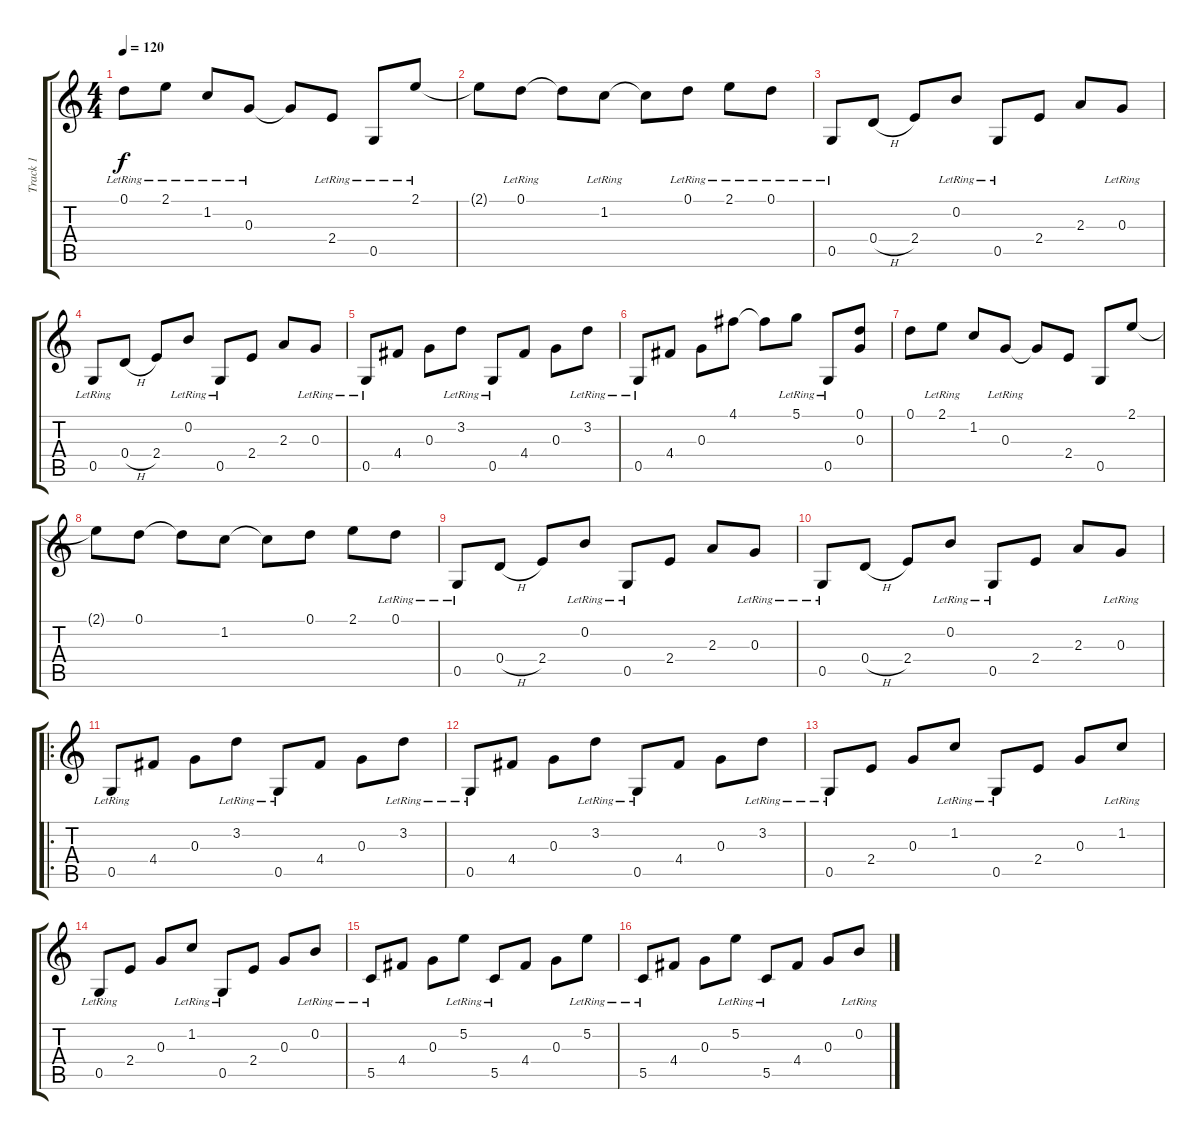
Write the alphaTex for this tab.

\track ("Track 1" "Track 1") {instrument electricguitarjazz}
\staff {score tabs}
\tuning (D4 B3 G3 D3 G2 D2) {hide}
\ts (4 4)
\tempo 120
\clef g2
\ks c
0.1{lr}.8{dy f} 2.1{lr}.8 1.2{lr}.8 0.3{lr}.8 0.3{t}.8 2.4{lr}.8 0.5{lr}.8 2.1{lr}.8 |
2.1{t}.8 0.1{lr}.8 0.1{t}.8 1.2{lr}.8 1.2{t}.8 0.1{lr}.8 2.1{lr}.8 0.1{lr}.8 |
0.5{lr}.8 0.4{h}.8 2.4.8 0.2{lr}.8 0.5{lr}.8 2.4.8 2.3.8 0.3{lr}.8 |
0.5{lr}.8 0.4{h}.8 2.4.8 0.2{lr}.8 0.5{lr}.8 2.4.8 2.3.8 0.3{lr}.8 |
0.5{lr}.8 4.4.8 0.3.8 3.2{lr}.8 0.5{lr}.8 4.4.8 0.3.8 3.2{lr}.8 |
0.5{lr}.8 4.4.8 0.3.8 4.1.8 4.1{t}.8 5.1{lr}.8 0.5{lr}.8 (0.1 0.3).8 |
0.1.8 2.1{lr}.8 1.2.8 0.3{lr}.8 0.3{t}.8 2.4.8 0.5.8 2.1.8 |
2.1{t}.8 0.1.8 0.1{t}.8 1.2.8 1.2{t}.8 0.1.8 2.1.8 0.1{lr}.8 |
0.5{lr}.8 0.4{h}.8 2.4.8 0.2{lr}.8 0.5{lr}.8 2.4.8 2.3.8 0.3{lr}.8 |
0.5{lr}.8 0.4{h}.8 2.4.8 0.2{lr}.8 0.5{lr}.8 2.4.8 2.3.8 0.3{lr}.8 |
\ro
0.5{lr}.8 4.4.8 0.3.8 3.2{lr}.8 0.5{lr}.8 4.4.8 0.3.8 3.2{lr}.8 |
0.5{lr}.8 4.4.8 0.3.8 3.2{lr}.8 0.5{lr}.8 4.4.8 0.3.8 3.2{lr}.8 |
0.5{lr}.8 2.4.8 0.3.8 1.2{lr}.8 0.5{lr}.8 2.4.8 0.3.8 1.2{lr}.8 |
0.5{lr}.8 2.4.8 0.3.8 1.2{lr}.8 0.5{lr}.8 2.4.8 0.3.8 0.2{lr}.8 |
5.5{lr}.8 4.4.8 0.3.8 5.2{lr}.8 5.5{lr}.8 4.4.8 0.3.8 5.2{lr}.8 |
5.5{lr}.8 4.4.8 0.3.8 5.2{lr}.8 5.5{lr}.8 4.4.8 0.3.8 0.2{lr}.8
